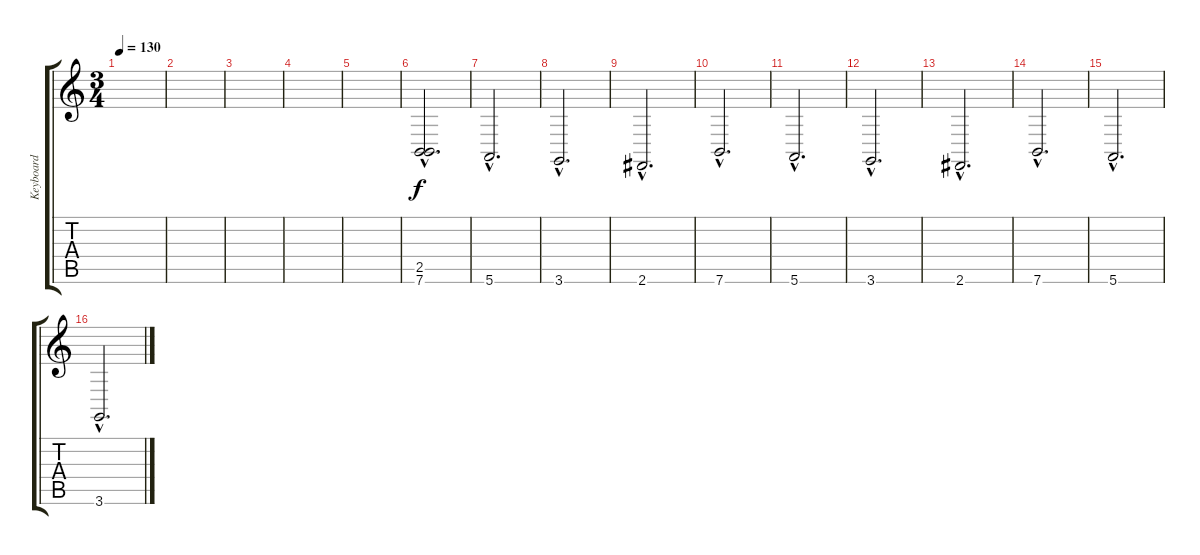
\track ("Keyboard" "Keyboard") {instrument stringensemble1}
\staff {score tabs}
\tuning (E4 B3 G3 D3 A2 E2) {hide}
\ts (3 4)
\tempo 130
\clef g2
\ks c
|
|
|
|
|
(2.5{hac} 7.6{hac}).2{d volume 12} |
5.6{hac}.2{d} |
3.6{hac}.2{d} |
2.6{hac}.2{d} |
7.6{hac}.2{d} |
5.6{hac}.2{d} |
3.6{hac}.2{d} |
2.6{hac}.2{d} |
7.6{hac}.2{d} |
5.6{hac}.2{d} |
3.6{hac}.2{d}
